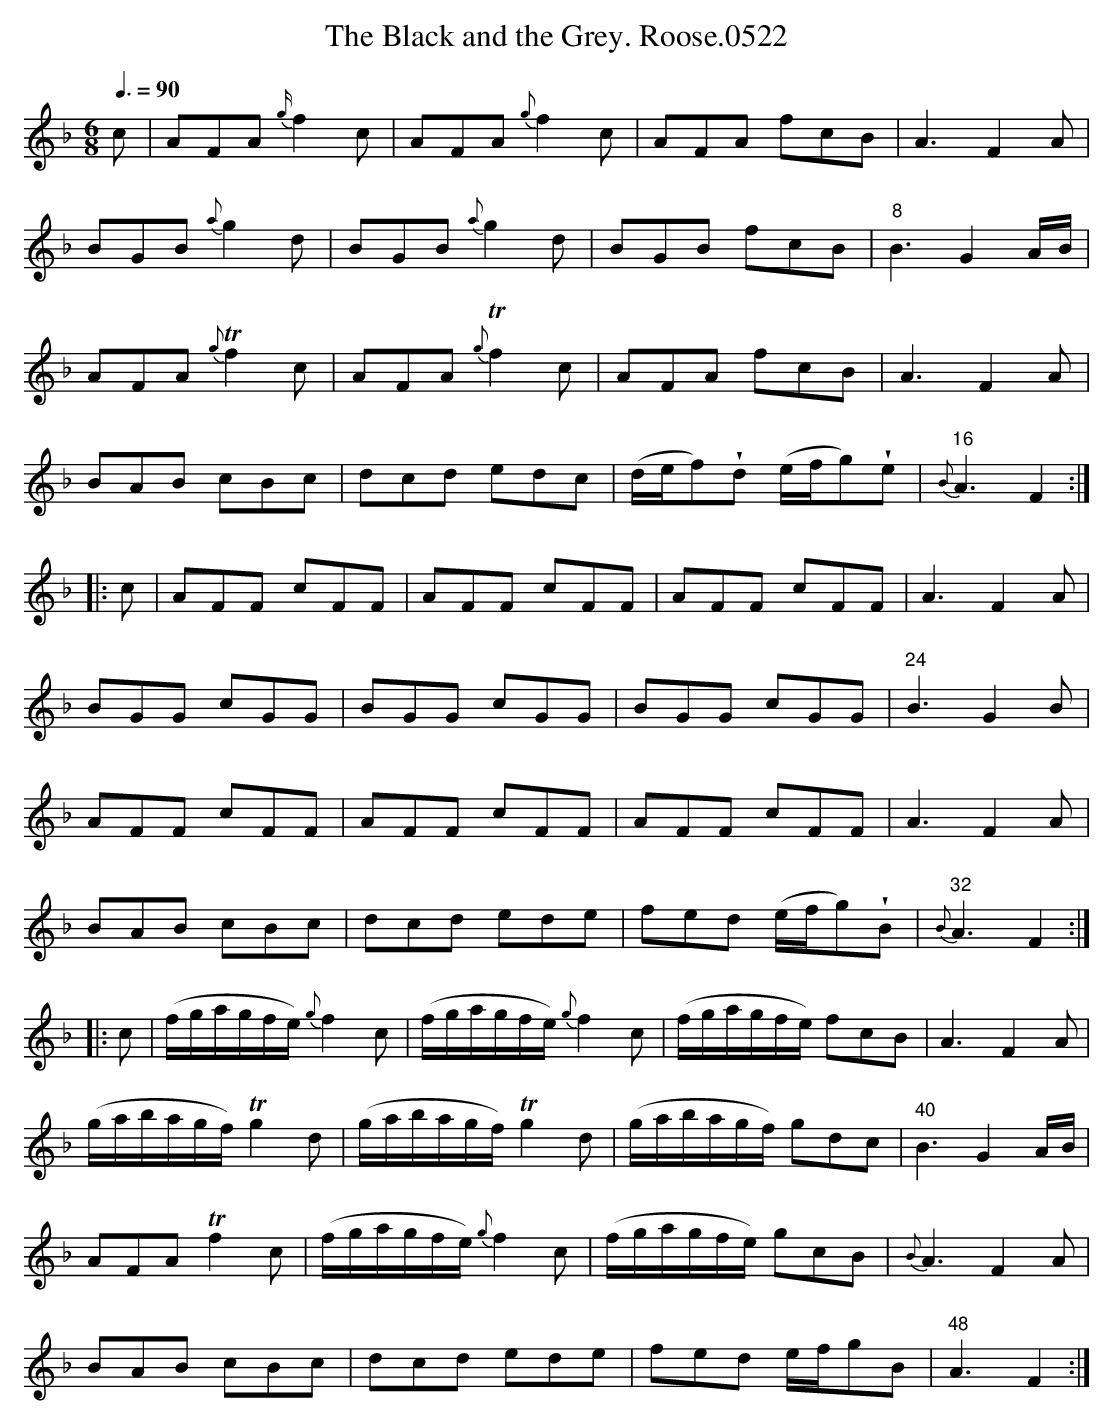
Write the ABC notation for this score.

X:1
T:Black and the Grey. Roose.0522, The
M:6/8
L:1/8
Q:3/8=90
K:F
c|AFA{g/}f2c |AFA{g}f2c |AFA fcB |A3F2A |
BGB{a}g2d |BGB{a}g2d |BGB fcB |"8"B3G2A/B/ |
AFA{g}!trill!f2c |AFA{g}!trill!f2c |AFA fcB |A3F2A |
BAB cBc |dcd edc |(d/e/f)!wedge!d (e/f/g)!wedge!e |"16"{B}A3F2:|
|:c|AFF cFF |AFF cFF |AFF cFF |A3F2A |
BGG cGG |BGG cGG |BGG cGG |"24"B3G2B |
AFF cFF |AFF cFF |AFF cFF |A3F2A |
BAB cBc |dcd ede |fed (e/f/g)!wedge!B |"32"{B}A3F2:|
|:c|(f/g/a/g/f/e/){g}f2c |(f/g/a/g/f/e/){g}f2c |(f/g/a/g/f/e/) fcB |A3F2A |
(g/a/b/a/g/f/)!trill!g2d | (g/a/b/a/g/f/)!trill!g2d |(g/a/b/a/g/f/) gdc |"40"B3G2A/B/ |
AFA!trill!f2c |(f/g/a/g/f/e/){g}f2c |(f/g/a/g/f/e/) gcB|{B}A3F2A |
BAB cBc |dcd ede |fed e/f/gB |"48"A3F2:|
